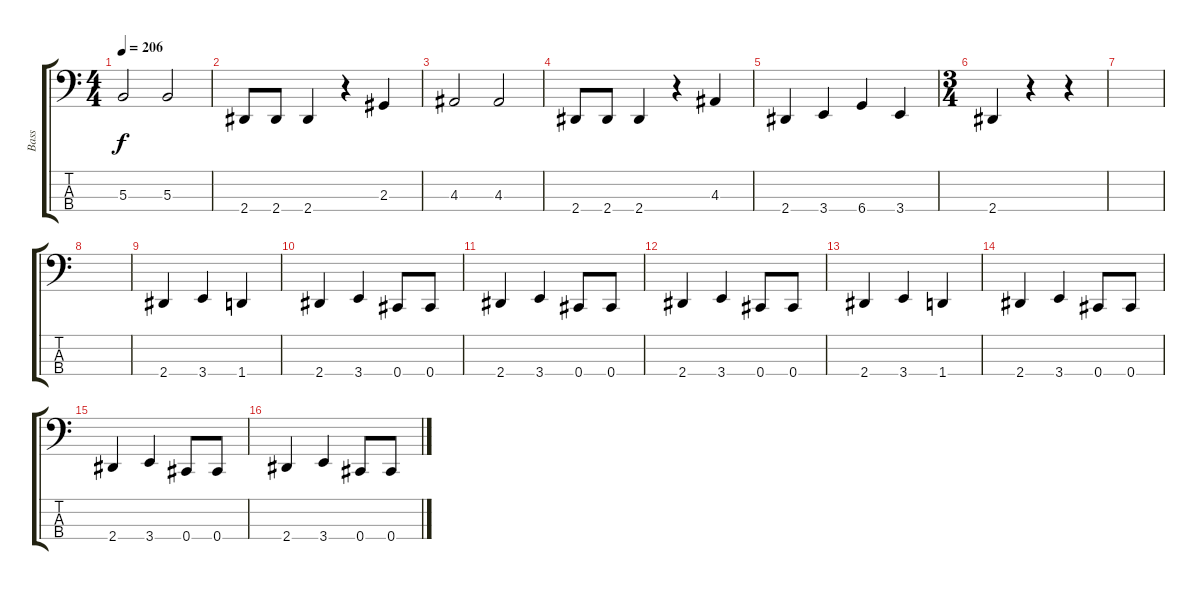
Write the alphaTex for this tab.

\track ("Bass " "Bass ") {instrument electricbasspick}
\staff {score tabs}
\tuning (E2 B1 Gb1 Db1) {hide}
\ts (4 4)
\tempo 206
\clef f4
\ks c
5.3.2{dy f} 5.3.2 |
2.4.8 2.4.8 2.4.4 r.4 2.3.4 |
4.3.2 4.3.2 |
2.4.8 2.4.8 2.4.4 r.4 4.3.4 |
2.4.4 3.4.4 6.4.4 3.4.4 |
\ts (3 4)
2.4.4 r.4 r.4 |
|
|
2.4.4 3.4.4 1.4.4 |
2.4.4 3.4.4 0.4.8 0.4.8 |
2.4.4 3.4.4 0.4.8 0.4.8 |
2.4.4 3.4.4 0.4.8 0.4.8 |
2.4.4 3.4.4 1.4.4 |
2.4.4 3.4.4 0.4.8 0.4.8 |
2.4.4 3.4.4 0.4.8 0.4.8 |
2.4.4 3.4.4 0.4.8 0.4.8
